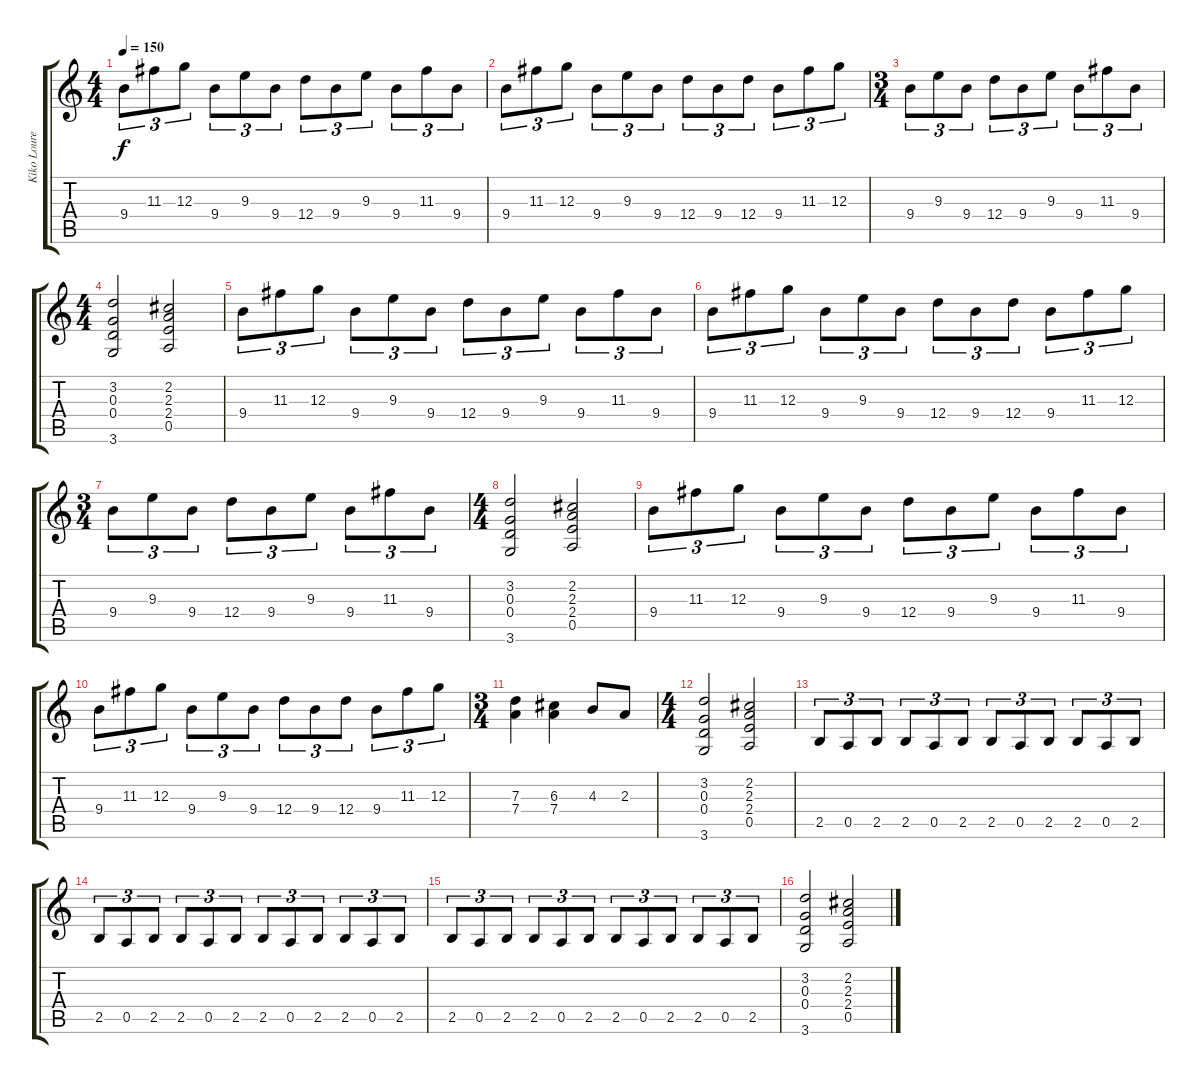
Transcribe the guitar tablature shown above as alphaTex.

\track ("Kiko Loureiro" "Kiko Loure") {instrument distortionguitar}
\staff {score tabs}
\tuning (E4 B3 G3 D3 A2 E2) {hide}
\ts (4 4)
\tempo 150
\clef g2
\ks c
9.4.8{tu (3 2) dy f} 11.3.8{tu (3 2)} 12.3.8{tu (3 2)} 9.4.8{tu (3 2)} 9.3.8{tu (3 2)} 9.4.8{tu (3 2)} 12.4.8{tu (3 2)} 9.4.8{tu (3 2)} 9.3.8{tu (3 2)} 9.4.8{tu (3 2)} 11.3.8{tu (3 2)} 9.4.8{tu (3 2)} |
9.4.8{tu (3 2)} 11.3.8{tu (3 2)} 12.3.8{tu (3 2)} 9.4.8{tu (3 2)} 9.3.8{tu (3 2)} 9.4.8{tu (3 2)} 12.4.8{tu (3 2)} 9.4.8{tu (3 2)} 12.4.8{tu (3 2)} 9.4.8{tu (3 2)} 11.3.8{tu (3 2)} 12.3.8{tu (3 2)} |
\ts (3 4)
9.4.8{tu (3 2)} 9.3.8{tu (3 2)} 9.4.8{tu (3 2)} 12.4.8{tu (3 2)} 9.4.8{tu (3 2)} 9.3.8{tu (3 2)} 9.4.8{tu (3 2)} 11.3.8{tu (3 2)} 9.4.8{tu (3 2)} |
\ts (4 4)
(3.2 0.3 0.4 3.6).2 (2.2 2.3 2.4 0.5).2 |
9.4.8{tu (3 2)} 11.3.8{tu (3 2)} 12.3.8{tu (3 2)} 9.4.8{tu (3 2)} 9.3.8{tu (3 2)} 9.4.8{tu (3 2)} 12.4.8{tu (3 2)} 9.4.8{tu (3 2)} 9.3.8{tu (3 2)} 9.4.8{tu (3 2)} 11.3.8{tu (3 2)} 9.4.8{tu (3 2)} |
9.4.8{tu (3 2)} 11.3.8{tu (3 2)} 12.3.8{tu (3 2)} 9.4.8{tu (3 2)} 9.3.8{tu (3 2)} 9.4.8{tu (3 2)} 12.4.8{tu (3 2)} 9.4.8{tu (3 2)} 12.4.8{tu (3 2)} 9.4.8{tu (3 2)} 11.3.8{tu (3 2)} 12.3.8{tu (3 2)} |
\ts (3 4)
9.4.8{tu (3 2)} 9.3.8{tu (3 2)} 9.4.8{tu (3 2)} 12.4.8{tu (3 2)} 9.4.8{tu (3 2)} 9.3.8{tu (3 2)} 9.4.8{tu (3 2)} 11.3.8{tu (3 2)} 9.4.8{tu (3 2)} |
\ts (4 4)
(3.2 0.3 0.4 3.6).2 (2.2 2.3 2.4 0.5).2 |
9.4.8{tu (3 2)} 11.3.8{tu (3 2)} 12.3.8{tu (3 2)} 9.4.8{tu (3 2)} 9.3.8{tu (3 2)} 9.4.8{tu (3 2)} 12.4.8{tu (3 2)} 9.4.8{tu (3 2)} 9.3.8{tu (3 2)} 9.4.8{tu (3 2)} 11.3.8{tu (3 2)} 9.4.8{tu (3 2)} |
9.4.8{tu (3 2)} 11.3.8{tu (3 2)} 12.3.8{tu (3 2)} 9.4.8{tu (3 2)} 9.3.8{tu (3 2)} 9.4.8{tu (3 2)} 12.4.8{tu (3 2)} 9.4.8{tu (3 2)} 12.4.8{tu (3 2)} 9.4.8{tu (3 2)} 11.3.8{tu (3 2)} 12.3.8{tu (3 2)} |
\ts (3 4)
(7.3 7.4).4 (6.3 7.4).4 4.3.8 2.3.8 |
\ts (4 4)
(3.2 0.3 0.4 3.6).2 (2.2 2.3 2.4 0.5).2 |
2.5.8{tu (3 2)} 0.5.8{tu (3 2)} 2.5.8{tu (3 2)} 2.5.8{tu (3 2)} 0.5.8{tu (3 2)} 2.5.8{tu (3 2)} 2.5.8{tu (3 2)} 0.5.8{tu (3 2)} 2.5.8{tu (3 2)} 2.5.8{tu (3 2)} 0.5.8{tu (3 2)} 2.5.8{tu (3 2)} |
2.5.8{tu (3 2)} 0.5.8{tu (3 2)} 2.5.8{tu (3 2)} 2.5.8{tu (3 2)} 0.5.8{tu (3 2)} 2.5.8{tu (3 2)} 2.5.8{tu (3 2)} 0.5.8{tu (3 2)} 2.5.8{tu (3 2)} 2.5.8{tu (3 2)} 0.5.8{tu (3 2)} 2.5.8{tu (3 2)} |
2.5.8{tu (3 2)} 0.5.8{tu (3 2)} 2.5.8{tu (3 2)} 2.5.8{tu (3 2)} 0.5.8{tu (3 2)} 2.5.8{tu (3 2)} 2.5.8{tu (3 2)} 0.5.8{tu (3 2)} 2.5.8{tu (3 2)} 2.5.8{tu (3 2)} 0.5.8{tu (3 2)} 2.5.8{tu (3 2)} |
(3.2 0.3 0.4 3.6).2 (2.2 2.3 2.4 0.5).2
